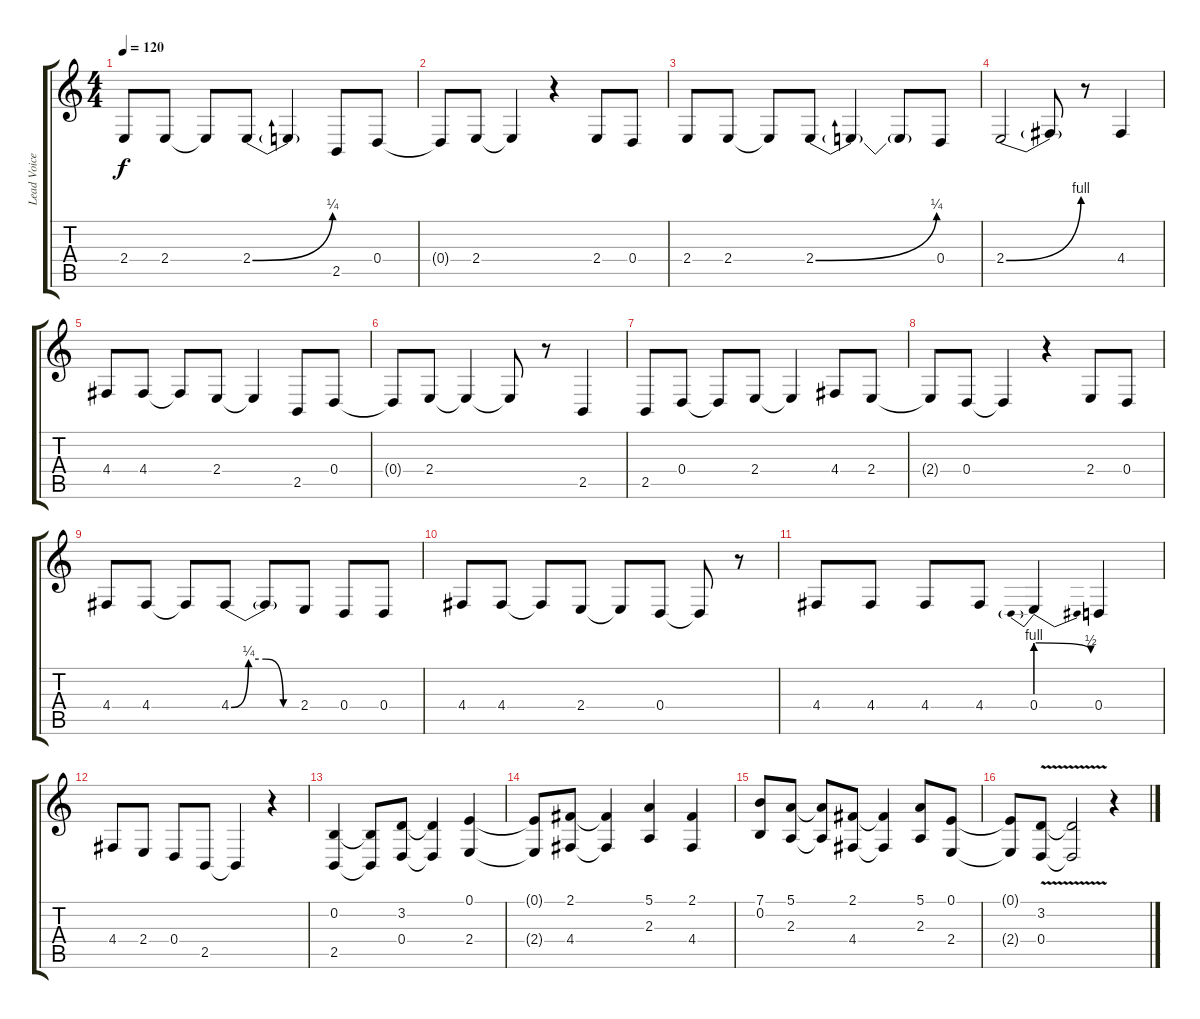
\track ("Lead Voice" "Lead Voice") {instrument lead6voice}
\staff {score tabs}
\tuning (E4 B3 G3 D3 A2 E2) {hide}
\ts (4 4)
\tempo 120
\clef g2
\ks c
2.4.8{dy f} 2.4.8 2.4{t}.8 2.4{be (bend 0 0 60 1)}.8 2.4{t}.4 2.5.8 0.4.8 |
0.4{t}.8 2.4.8 2.4{t}.4 r.4 2.4.8 0.4.8 |
2.4.8 2.4.8 2.4{t}.8 2.4{be (bend 0 0 60 1)}.8 2.4{t}.4 2.4{t}.8 0.4.8 |
2.4{be (bend 0 0 60 4)}.2 2.4{t}.8 r.8 4.4.4 |
4.4.8 4.4.8 4.4{t}.8 2.4.8 2.4{t}.4 2.5.8 0.4.8 |
0.4{t}.8 2.4.8 2.4{t}.4 2.4{t}.8 r.8 2.5.4 |
2.5.8 0.4.8 0.4{t}.8 2.4.8 2.4{t}.4 4.4.8 2.4.8 |
2.4{t}.8 0.4.8 0.4{t}.4 r.4 2.4.8 0.4.8 |
4.4.8 4.4.8 4.4{t}.8 4.4{be (custom 0 0 15 1 30 1 45 0 60 0)}.8 4.4{t}.8 2.4.8 0.4.8 0.4.8 |
4.4.8 4.4.8 4.4{t}.8 2.4.8 2.4{t}.8 0.4.8 0.4{t}.8 r.8 |
4.4.8 4.4.8 4.4.8 4.4.8 0.4{be (prebendrelease 0 4 60 2)}.4 0.4.4 |
4.4.8 2.4.8 0.4.8 2.5.8 2.5{t}.4 r.4 |
(0.2 2.5).4 (0.2{t} 2.5{t}).8 (3.2 0.4).8 (3.2{t} 0.4{t}).4 (0.1 2.4).4 |
(0.1{t} 2.4{t}).8 (2.1 4.4).8 (2.1{t} 4.4{t}).4 (5.1 2.3).4 (2.1 4.4).4 |
(7.1 0.2).8 (5.1 2.3).8 (5.1{t} 2.3{t}).8 (2.1 4.4).8 (2.1{t} 4.4{t}).4 (5.1 2.3).8 (0.1 2.4).8 |
(0.1{t} 2.4{t}).8 (3.2{v} 0.4{v}).8 (3.2{t} 0.4{t}).2 r.4
